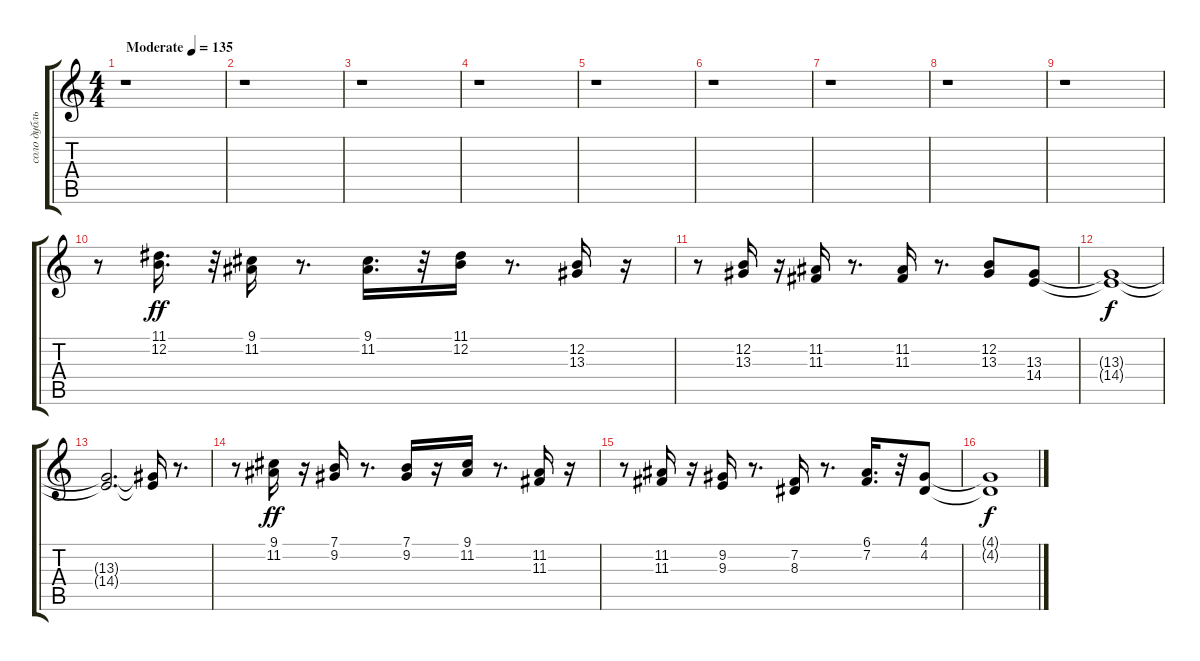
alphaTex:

\track ("соло дубль 3" "соло дубль") {instrument electricpiano2}
\staff {score tabs}
\tuning (E4 B3 G3 D3 A2 E2) {hide}
\ts (4 4)
\tempo (135 "Moderate")
\clef g2
\ks c
r.1{dy ff instrument electricpiano2} |
r.1 |
r.1 |
r.1 |
r.1 |
r.1 |
r.1 |
r.1 |
r.1 |
r.8 (11.1 12.2).16{d} r.32 (9.1 11.2).16 r.8{d} (9.1 11.2).16{d} r.32 (11.1 12.2).16 r.8{d} (12.2 13.3).16 r.16 |
r.8 (12.2 13.3).16 r.16 (11.2 11.3).16 r.8{d} (11.2 11.3).16 r.8{d} (12.2 13.3).8 (13.3 14.4).8 |
(13.3{t} 14.4{t}).1{dy f} |
(13.3{t} 14.4{t}).2{d} (13.3{t} 14.4{t}).16 r.8{d} |
r.8 (9.1 11.2).16{dy ff} r.16 (7.1 9.2).16 r.8{d} (7.1 9.2).16 r.16 (9.1 11.2).16 r.8{d} (11.2 11.3).16 r.16 |
r.8 (11.2 11.3).16 r.16 (9.2 9.3).16 r.8{d} (7.2 8.3).16 r.8{d} (6.1 7.2).16{d} r.32 (4.1 4.2).8 |
(4.1{t} 4.2{t}).1{dy f}
